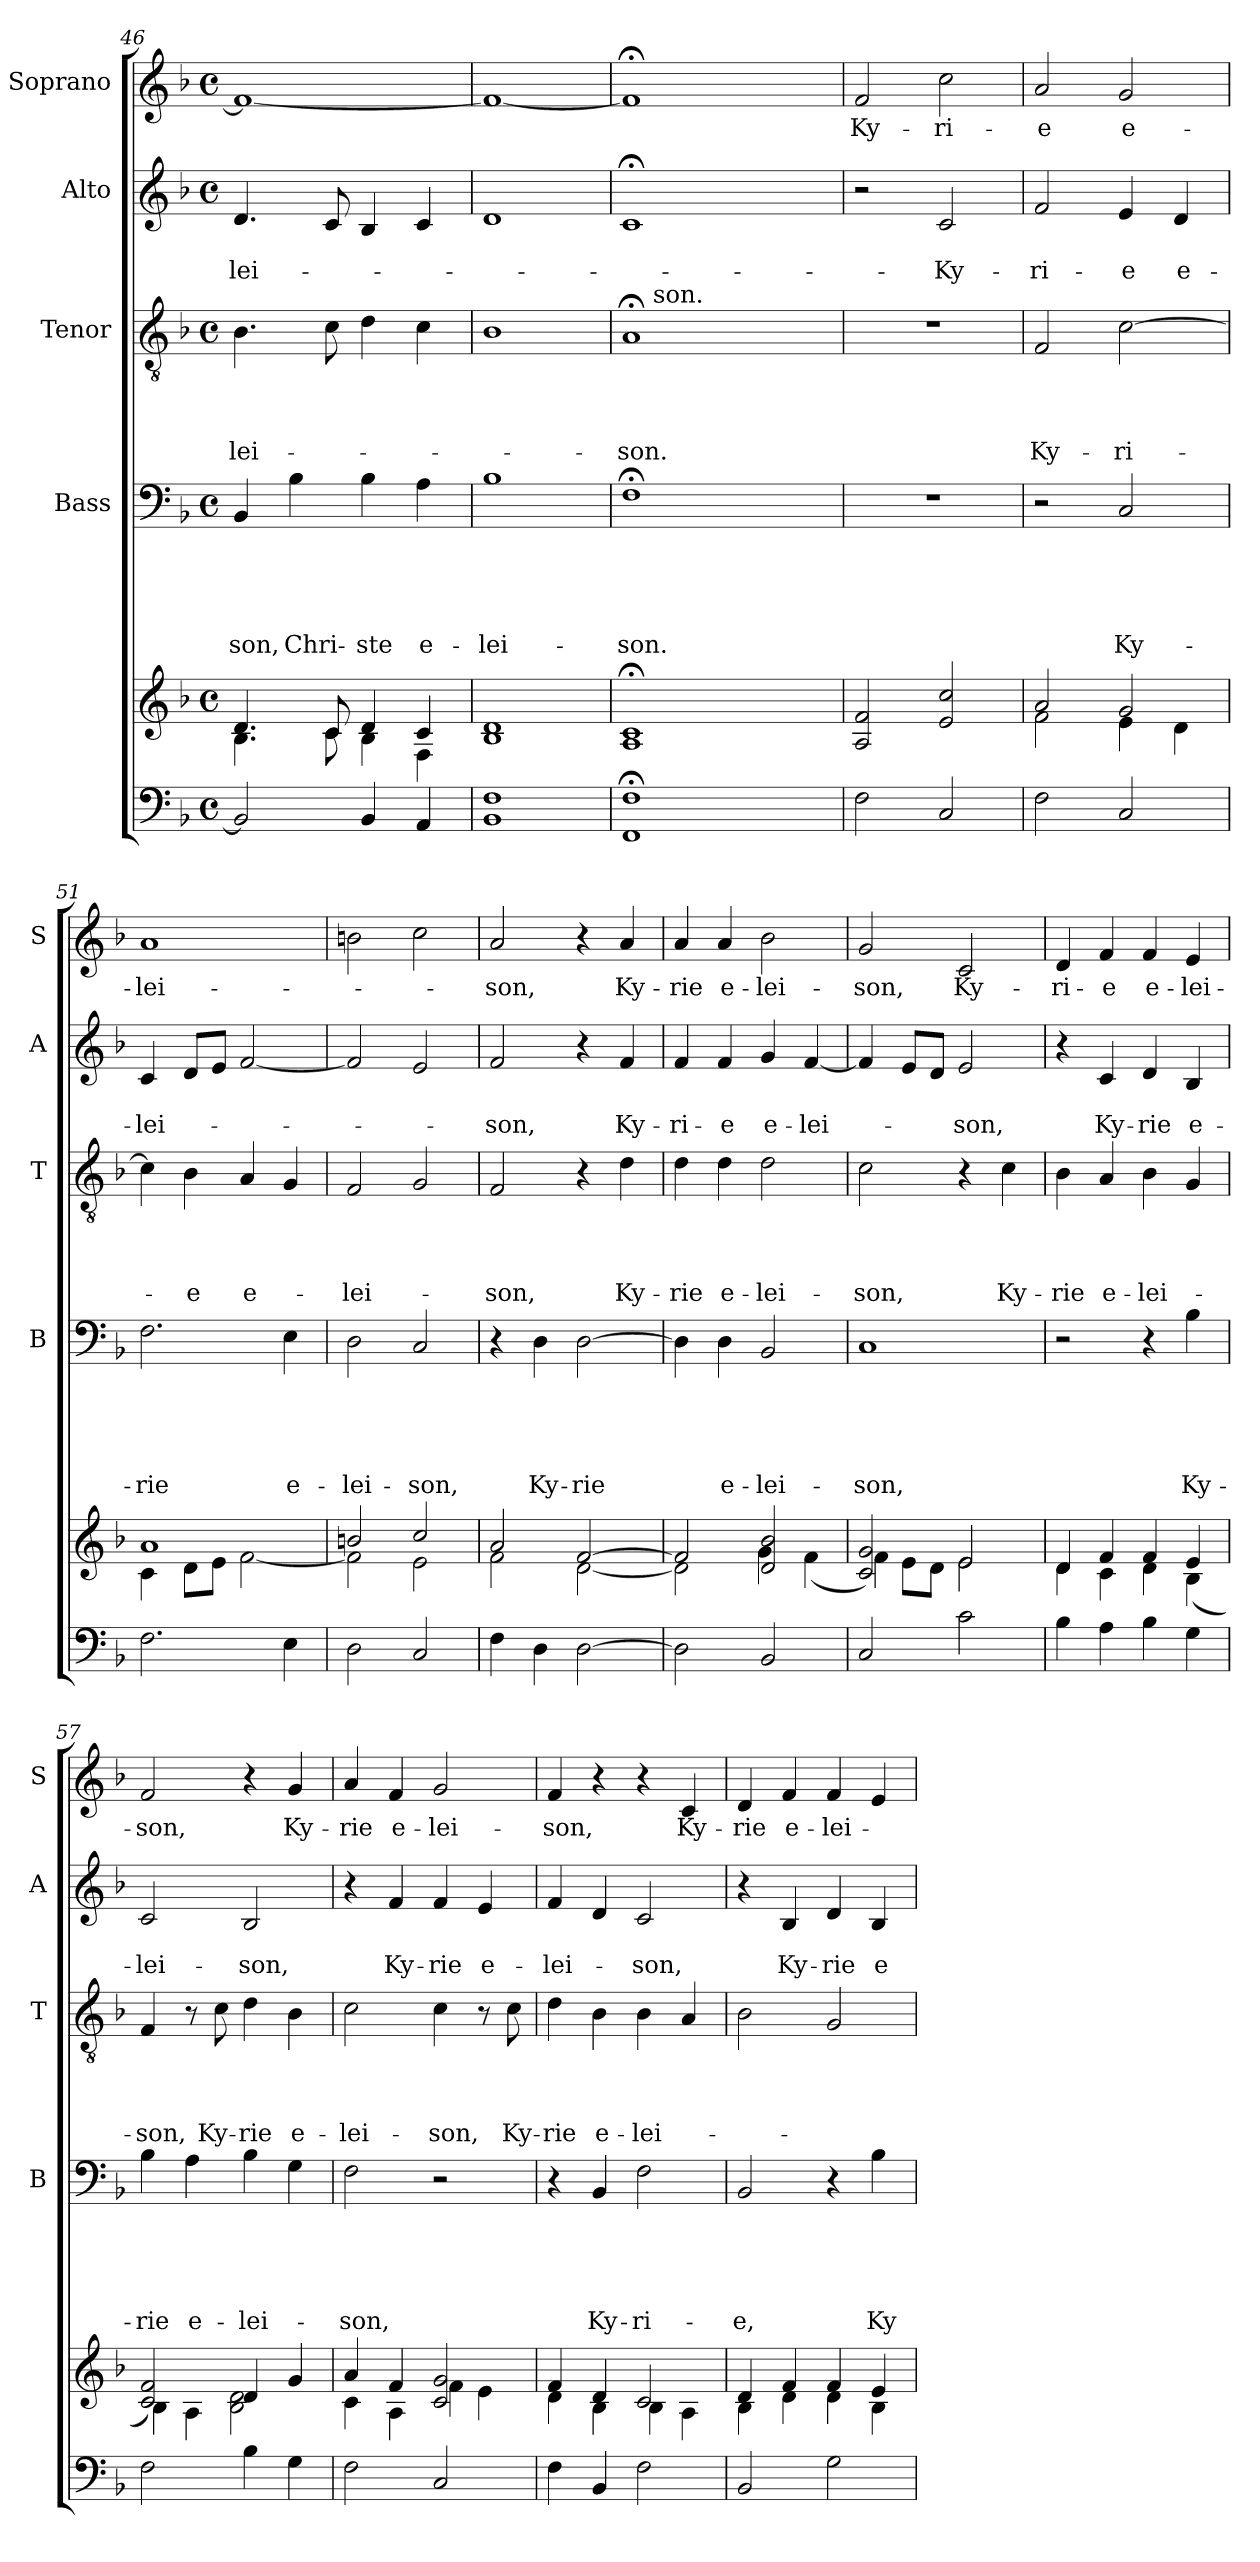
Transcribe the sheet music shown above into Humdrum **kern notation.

**kern	**kern	**kern	**text	**text	**text	**text	**text	**kern	**text	**text	**text	**text	**kern	**text	**text	**kern	**text
*part6	*part5	*part4	*part4	*part4	*part4	*part4	*part4	*part3	*part3	*part3	*part3	*part3	*part2	*part2	*part2	*part1	*part1
*staff6	*staff5	*staff4	*staff4	*staff4	*staff4	*staff4	*staff4	*staff3	*staff3	*staff3	*staff3	*staff3	*staff2	*staff2	*staff2	*staff1	*staff1
*	*	*I"Bass	*	*	*	*	*	*I"Tenor	*	*	*	*	*I"Alto	*	*	*I"Soprano	*
*	*	*I'B	*	*	*	*	*	*I'T	*	*	*	*	*I'A	*	*	*I'S	*
*clefF4	*clefG2	*clefF4	*	*	*	*	*	*clefGv2	*	*	*	*	*clefG2	*	*	*clefG2	*
*k[b-]	*k[b-]	*k[b-]	*	*	*	*	*	*k[b-]	*	*	*	*	*k[b-]	*	*	*k[b-]	*
*F:	*F:	*F:	*	*	*	*	*	*F:	*	*	*	*	*F:	*	*	*F:	*
*M4/4	*M4/4	*M4/4	*	*	*	*	*	*M4/4	*	*	*	*	*M4/4	*	*	*M4/4	*
*met(c)	*met(c)	*met(c)	*	*	*	*	*	*met(c)	*	*	*	*	*met(c)	*	*	*met(c)	*
=46	=46	=46	=46	=46	=46	=46	=46	=46	=46	=46	=46	=46	=46	=46	=46	=46	=46
*	*^	*	*	*	*	*	*	*	*	*	*	*	*	*	*	*	*
!	!	!	!	!	!	!	!	!LO:LY:b	!	!	!	!	!LO:LY:b	!	!	!LO:LY:b	!	!
2BB-/]	4.d/	4.B-\	4BB-/	.	.	.	.	-son,	4.B-\	.	.	.	-lei-	4.d/	.	-lei-	1f_	.
!	!	!	!	!	!	!	!	!LO:LY:b	!	!	!	!	!	!	!	!	!	!
.	.	.	4B-\	.	.	.	.	Chri-	.	.	.	.	.	.	.	.	.	.
.	8c/	8c\	.	.	.	.	.	.	8c\	.	.	.	.	8c/	.	.	.	.
!	!	!	!	!	!	!	!	!LO:LY:b	!	!	!	!	!	!	!	!	!	!
4BB-/	4d/	4B-\	4B-\	.	.	.	.	-ste	4d\	.	.	.	.	4B-/	.	.	.	.
!	!	!	!	!	!	!	!	!LO:LY:b	!	!	!	!	!	!	!	!	!	!
4AA/	4c/	4F\	4A\	.	.	.	.	e-	4c\	.	.	.	.	4c/	.	.	.	.
=47	=47	=47	=47	=47	=47	=47	=47	=47	=47	=47	=47	=47	=47	=47	=47	=47	=47	=47
!	!	!	!	!	!	!	!	!LO:LY:b	!	!	!	!	!	!	!	!	!	!
*	*v	*v	*	*	*	*	*	*	*	*	*	*	*	*	*	*	*	*
1BB- 1F	1B- 1d	1B-	.	.	.	.	-lei-	1B-	.	.	.	.	1d	.	.	1f_	.
=48	=48	=48	=48	=48	=48	=48	=48	=48	=48	=48	=48	=48	=48	=48	=48	=48	=48
!	!	!	!	!	!	!	!LO:LY:b	!	!	!	!	!LO:LY:b	!	!	!	!	!
*	*	*	*	*	*	*	*	*^	*	*	*	*	*	*	*	*	*
1FF; 1F;	1A; 1c;	1F;<	.	.	.	.	-son.	1A;	16.ryy	.	.	.	-son.	1c;	.	.	1f;]	.
!	!	!	!	!	!	!	!	!	!LO:TX:a:t=son.	!	!	!	!	!	!	!	!	!
.	.	.	.	.	.	.	.	.	2ryy	.	.	.	.	.	.	.	.	.
.	.	.	.	.	.	.	.	.	4ryy	.	.	.	.	.	.	.	.	.
.	.	.	.	.	.	.	.	.	8ryy	.	.	.	.	.	.	.	.	.
.	.	.	.	.	.	.	.	.	32ryy	.	.	.	.	.	.	.	.	.
!!LO:PB:g=z
=49	=49	=49	=49	=49	=49	=49	=49	=49	=49	=49	=49	=49	=49	=49	=49	=49	=49	=49
!	!	!	!	!	!	!	!	!	!	!	!	!	!	!	!	!	!	!LO:LY:b
*	*	*	*	*	*	*	*	*v	*v	*	*	*	*	*	*	*	*	*
2F\	2A/ 2f/	1r	.	.	.	.	.	1r	.	.	.	.	2r	.	.	2f/	Ky-
!	!	!	!	!	!	!	!	!	!	!	!	!	!	!	!LO:LY:b	!	!LO:LY:b
2C/	2e/ 2cc/	.	.	.	.	.	.	.	.	.	.	.	2c/	.	-Ky-	2cc\	-ri-
=50	=50	=50	=50	=50	=50	=50	=50	=50	=50	=50	=50	=50	=50	=50	=50	=50	=50
*	*^	*	*	*	*	*	*	*	*	*	*	*	*	*	*	*	*
!	!	!	!	!	!	!	!	!	!	!	!	!	!LO:LY:b	!	!	!LO:LY:b	!	!LO:LY:b
2F\	2a/	2f\	2r	.	.	.	.	.	2F/	.	.	.	Ky-	2f/	.	-ri-	2a/	-e
!	!	!	!	!	!	!	!	!LO:LY:b	!	!	!	!	!LO:LY:b	!	!	!LO:LY:b	!	!LO:LY:b
2C/	2g/	4e\	2C/	.	.	.	.	Ky-	[>2c\	.	.	.	-ri-	4e/	.	-e	2g/	e-
!	!	!	!	!	!	!	!	!	!	!	!	!	!	!	!	!LO:LY:b	!	!
.	.	4d\	.	.	.	.	.	.	.	.	.	.	.	4d/	.	e-	.	.
=51	=51	=51	=51	=51	=51	=51	=51	=51	=51	=51	=51	=51	=51	=51	=51	=51	=51	=51
!	!	!	!	!	!	!	!	!LO:LY:b	!	!	!	!	!	!	!	!LO:LY:b	!	!LO:LY:b
2.F\	1a	4c\	2.F\	.	.	.	.	-rie	4c\]	.	.	.	.	4c/	.	-lei-	1a	-lei-
!	!	!	!	!	!	!	!	!	!	!	!	!	!LO:LY:b	!	!	!	!	!
.	.	8d\L	.	.	.	.	.	.	4B-\	.	.	.	-e	8d/L	.	.	.	.
.	.	8e\J	.	.	.	.	.	.	.	.	.	.	.	8e/J	.	.	.	.
!	!	!	!	!	!	!	!	!	!	!	!	!	!LO:LY:b	!	!	!	!	!
.	.	[<2f\	.	.	.	.	.	.	4A/	.	.	.	e-	[<2f/	.	.	.	.
!	!	!	!	!	!	!	!	!LO:LY:b	!	!	!	!	!	!	!	!	!	!
4E\	.	.	4E\	.	.	.	.	e-	4G/	.	.	.	.	.	.	.	.	.
=52	=52	=52	=52	=52	=52	=52	=52	=52	=52	=52	=52	=52	=52	=52	=52	=52	=52	=52
!	!	!	!	!	!	!	!	!LO:LY:b	!	!	!	!	!LO:LY:b	!	!	!	!	!
2D\	2bn/	2f\]	2D\	.	.	.	.	-lei-	2F/	.	.	.	-lei-	2f/]	.	.	2bn\	.
!	!	!	!	!	!	!	!	!LO:LY:b	!	!	!	!	!	!	!	!	!	!
2C/	2cc/	2e\	2C/	.	.	.	.	-son,	2G/	.	.	.	.	2e/	.	.	2cc\	.
=53	=53	=53	=53	=53	=53	=53	=53	=53	=53	=53	=53	=53	=53	=53	=53	=53	=53	=53
!	!	!	!	!	!	!	!	!	!	!	!	!	!LO:LY:b	!	!	!LO:LY:b	!	!LO:LY:b
4F\	2a/	2f\	4r	.	.	.	.	.	2F/	.	.	.	-son,	2f/	.	-son,	2a/	-son,
!	!	!	!	!	!	!	!	!LO:LY:b	!	!	!	!	!	!	!	!	!	!
4D\	.	.	4D\	.	.	.	.	Ky-	.	.	.	.	.	.	.	.	.	.
!	!	!	!	!	!	!	!	!LO:LY:b	!	!	!	!	!	!	!	!	!	!
[<2D\	[<2f/	[<2d\	[<2D\	.	.	.	.	-rie	4r	.	.	.	.	4r	.	.	4r	.
!	!	!	!	!	!	!	!	!	!	!	!	!	!LO:LY:b	!	!	!LO:LY:b	!	!LO:LY:b
.	.	.	.	.	.	.	.	.	4d\	.	.	.	Ky-	4f/	.	Ky-	4a/	Ky-
!!LO:LB:g=z
=54	=54	=54	=54	=54	=54	=54	=54	=54	=54	=54	=54	=54	=54	=54	=54	=54	=54	=54
!	!	!	!	!	!	!	!	!	!	!	!	!	!LO:LY:b	!	!	!LO:LY:b	!	!LO:LY:b
2D\]	2f/]	2d\]	4D\]	.	.	.	.	.	4d\	.	.	.	-rie	4f/	.	-ri-	4a/	-rie
!	!	!	!	!	!	!	!	!LO:LY:b	!	!	!	!	!LO:LY:b	!	!	!LO:LY:b	!	!LO:LY:b
.	.	.	4D\	.	.	.	.	e-	4d\	.	.	.	e-	4f/	.	-e	4a/	e-
!	!	!	!	!	!	!	!	!LO:LY:b	!	!	!	!	!LO:LY:b	!	!	!LO:LY:b	!	!LO:LY:b
2BB-/	2d/ 2b-/	4g\	2BB-/	.	.	.	.	-lei-	2d\	.	.	.	-lei-	4g/	.	e-	2b-\	-lei-
!	!	!	!	!	!	!	!	!	!	!	!	!	!	!	!	!LO:LY:b	!	!
.	.	(<4f\	.	.	.	.	.	.	.	.	.	.	.	[<4f/	.	-lei-	.	.
=55	=55	=55	=55	=55	=55	=55	=55	=55	=55	=55	=55	=55	=55	=55	=55	=55	=55	=55
!	!	!	!	!	!	!	!	!LO:LY:b	!	!	!	!	!LO:LY:b	!	!	!	!	!LO:LY:b
2C/	2c/ 2g/)	4f\	1C	.	.	.	.	-son,	2c\	.	.	.	-son,	4f/]	.	.	2g/	-son,
.	.	8e\L	.	.	.	.	.	.	.	.	.	.	.	8e/L	.	.	.	.
.	.	8d\J	.	.	.	.	.	.	.	.	.	.	.	8d/J	.	.	.	.
!	!	!	!	!	!	!	!	!	!	!	!	!	!	!	!	!LO:LY:b	!	!LO:LY:b
2c\	2e/	2e\	.	.	.	.	.	.	4r	.	.	.	.	2e/	.	-son,	2c/	Ky-
!	!	!	!	!	!	!	!	!	!	!	!	!	!LO:LY:b	!	!	!	!	!
.	.	.	.	.	.	.	.	.	4c\	.	.	.	Ky-	.	.	.	.	.
=56	=56	=56	=56	=56	=56	=56	=56	=56	=56	=56	=56	=56	=56	=56	=56	=56	=56	=56
!	!	!	!	!	!	!	!	!	!	!	!	!	!LO:LY:b	!	!	!	!	!LO:LY:b
4B-\	4d/	4d\	2r	.	.	.	.	.	4B-\	.	.	.	-rie	4r	.	.	4d/	-ri-
!	!	!	!	!	!	!	!	!	!	!	!	!	!LO:LY:b	!	!	!LO:LY:b	!	!LO:LY:b
4A\	4f/	4c\	.	.	.	.	.	.	4A/	.	.	.	e-	4c/	.	Ky-	4f/	-e
!	!	!	!	!	!	!	!	!	!	!	!	!	!LO:LY:b	!	!	!LO:LY:b	!	!LO:LY:b
4B-\	4f/	4d\	4r	.	.	.	.	.	4B-\	.	.	.	-lei-	4d/	.	-rie	4f/	e-
!	!	!	!	!	!	!	!	!LO:LY:b	!	!	!	!	!	!	!	!LO:LY:b	!	!LO:LY:b
4G\	4e/	(<4B-\	4B-\	.	.	.	.	Ky-	4G/	.	.	.	.	4B-/	.	e-	4e/	-lei-
=57	=57	=57	=57	=57	=57	=57	=57	=57	=57	=57	=57	=57	=57	=57	=57	=57	=57	=57
!	!	!	!	!	!	!	!	!LO:LY:b	!	!	!	!	!LO:LY:b	!	!	!LO:LY:b	!	!LO:LY:b
2F\	2c/ 2f/)	4B-\	4B-\	.	.	.	.	-rie	4F/	.	.	.	-son,	2c/	.	-lei-	2f/	-son,
!	!	!	!	!	!	!	!	!LO:LY:b	!	!	!	!	!	!	!	!	!	!
.	.	4A\	4A\	.	.	.	.	e-	8r	.	.	.	.	.	.	.	.	.
!	!	!	!	!	!	!	!	!	!	!	!	!	!LO:LY:b	!	!	!	!	!
.	.	.	.	.	.	.	.	.	8c\	.	.	.	Ky-	.	.	.	.	.
!	!	!	!	!	!	!	!	!LO:LY:b	!	!	!	!	!LO:LY:b	!	!	!LO:LY:b	!	!
4B-\	4d/	2B-\ 2d\	4B-\	.	.	.	.	-lei-	4d\	.	.	.	-rie	2B-/	.	-son,	4r	.
!	!	!	!	!	!	!	!	!	!	!	!	!	!LO:LY:b	!	!	!	!	!LO:LY:b
4G\	4g/	.	4G\	.	.	.	.	.	4B-\	.	.	.	e-	.	.	.	4g/	Ky-
!!LO:PB:g=z
=58	=58	=58	=58	=58	=58	=58	=58	=58	=58	=58	=58	=58	=58	=58	=58	=58	=58	=58
!	!	!	!	!	!	!	!	!LO:LY:b	!	!	!	!	!LO:LY:b	!	!	!	!	!LO:LY:b
2F\	4a/	4c\	2F\	.	.	.	.	-son,	2c\	.	.	.	-lei-	4r	.	.	4a/	-rie
!	!	!	!	!	!	!	!	!	!	!	!	!	!	!	!	!LO:LY:b	!	!LO:LY:b
.	4f/	4A\	.	.	.	.	.	.	.	.	.	.	.	4f/	.	Ky-	4f/	e-
!	!	!	!	!	!	!	!	!	!	!	!	!	!LO:LY:b	!	!	!LO:LY:b	!	!LO:LY:b
2C/	2c/ 2g/	4f\	2r	.	.	.	.	.	4c\	.	.	.	-son,	4f/	.	-rie	2g/	-lei-
!	!	!	!	!	!	!	!	!	!	!	!	!	!	!	!	!LO:LY:b	!	!
.	.	4e\	.	.	.	.	.	.	8r	.	.	.	.	4e/	.	e-	.	.
!	!	!	!	!	!	!	!	!	!	!	!	!	!LO:LY:b	!	!	!	!	!
.	.	.	.	.	.	.	.	.	8c\	.	.	.	Ky-	.	.	.	.	.
=59	=59	=59	=59	=59	=59	=59	=59	=59	=59	=59	=59	=59	=59	=59	=59	=59	=59	=59
!	!	!	!	!	!	!	!	!	!	!	!	!	!LO:LY:b	!	!	!LO:LY:b	!	!LO:LY:b
4F\	4f/	4d\	4r	.	.	.	.	.	4d\	.	.	.	-rie	4f/	.	-lei-	4f/	-son,
!	!	!	!	!	!	!	!	!LO:LY:b	!	!	!	!	!LO:LY:b	!	!	!	!	!
4BB-/	4d/	4B-\	4BB-/	.	.	.	.	Ky-	4B-\	.	.	.	e-	4d/	.	.	4r	.
!	!	!	!	!	!	!	!	!LO:LY:b	!	!	!	!	!LO:LY:b	!	!	!LO:LY:b	!	!
2F\	2c/	4B-\	2F\	.	.	.	.	-ri-	4B-\	.	.	.	-lei-	2c/	.	-son,	4r	.
!	!	!	!	!	!	!	!	!	!	!	!	!	!	!	!	!	!	!LO:LY:b
.	.	4A\	.	.	.	.	.	.	4A/	.	.	.	.	.	.	.	4c/	Ky-
=60	=60	=60	=60	=60	=60	=60	=60	=60	=60	=60	=60	=60	=60	=60	=60	=60	=60	=60
!	!	!	!	!	!	!	!	!LO:LY:b	!	!	!	!	!	!	!	!	!	!LO:LY:b
2BB-/	4d/	4B-\	2BB-/	.	.	.	.	-e,	2B-\	.	.	.	.	4r	.	.	4d/	-rie
!	!	!	!	!	!	!	!	!	!	!	!	!	!	!	!	!LO:LY:b	!	!LO:LY:b
.	4f/	4d\	.	.	.	.	.	.	.	.	.	.	.	4B-/	.	Ky-	4f/	e-
!	!	!	!	!	!	!	!	!	!	!	!	!	!	!	!	!LO:LY:b	!	!LO:LY:b
2G\	4f/	4d\	4r	.	.	.	.	.	2G/	.	.	.	.	4d/	.	-rie	4f/	-lei-
!	!	!	!	!	!	!	!	!LO:LY:b	!	!	!	!	!	!	!	!LO:LY:b	!	!
.	4e/	4B-\	4B-\	.	.	.	.	Ky-	.	.	.	.	.	4B-/	.	e-	4e/	.
*	*v	*v	*	*	*	*	*	*	*	*	*	*	*	*	*	*	*	*
=	=	=	=	=	=	=	=	=	=	=	=	=	=	=	=	=	=
*-	*-	*-	*-	*-	*-	*-	*-	*-	*-	*-	*-	*-	*-	*-	*-	*-	*-
